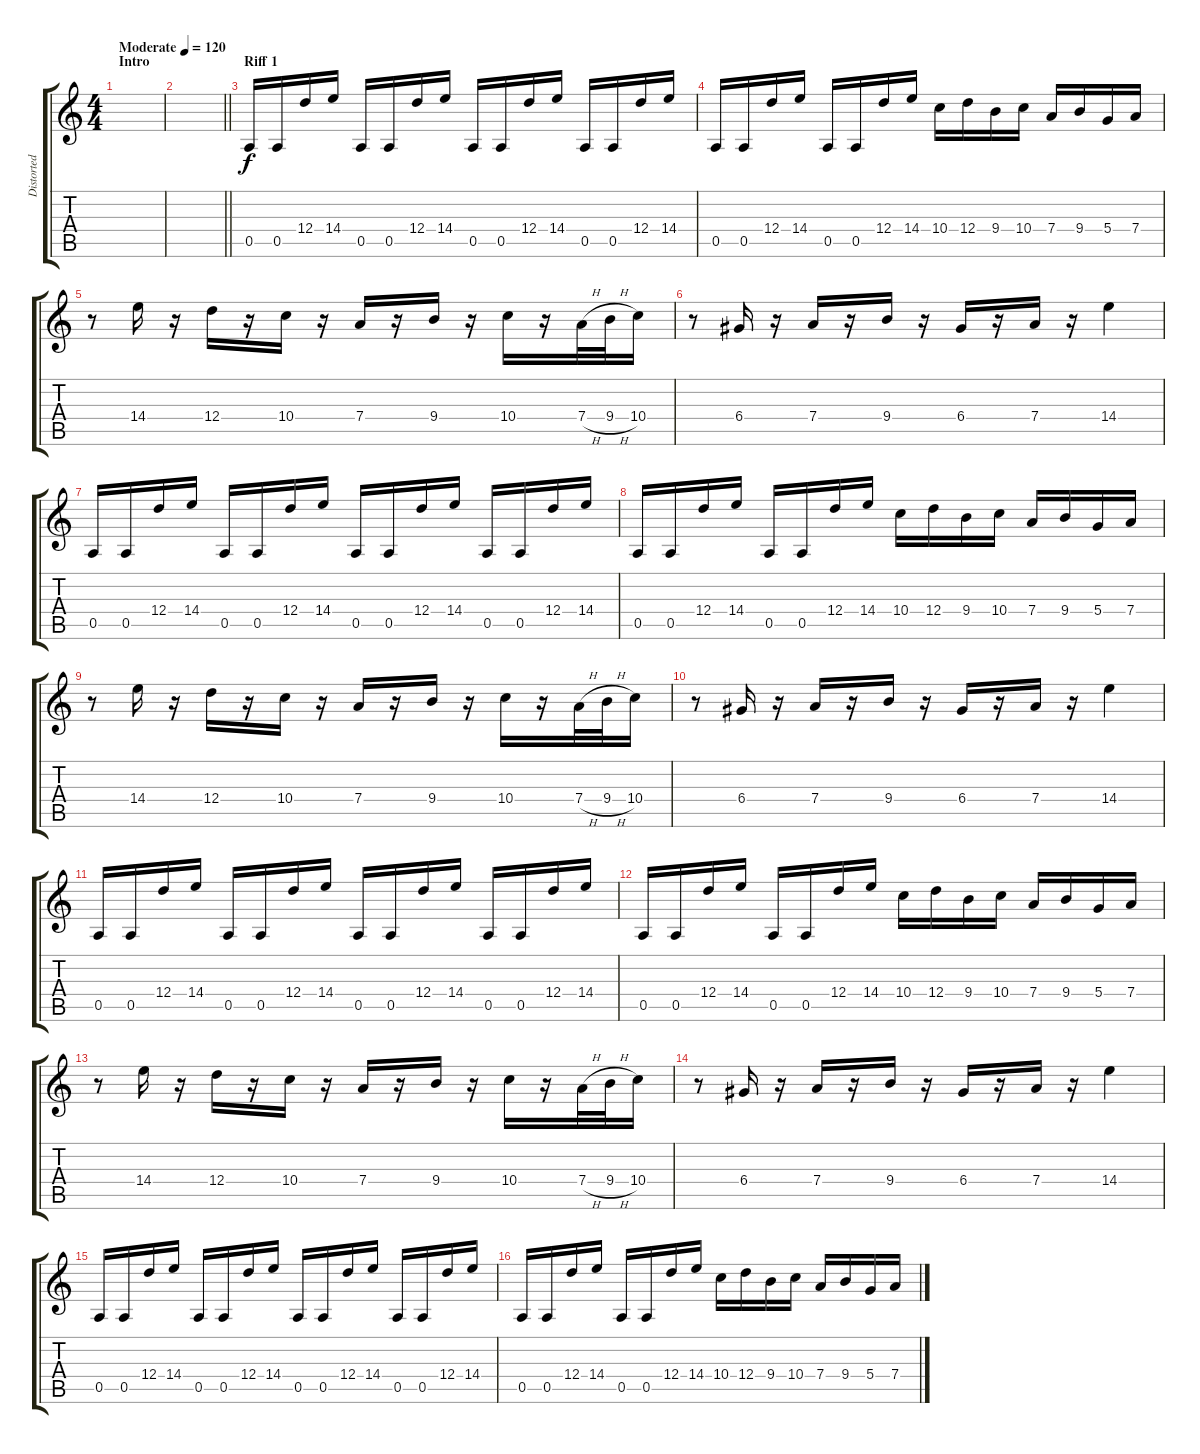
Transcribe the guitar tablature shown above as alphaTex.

\track ("Distorted Lead" "Distorted ") {instrument distortionguitar}
\staff {score tabs}
\tuning (E4 B3 G3 D3 A2 E2) {hide}
\ts (4 4)
\section ("" "Intro")
\tempo (120 "Moderate")
\clef g2
\ks c
|
\barLineRight lightlight
|
\section ("" "Riff 1")
0.5.16 0.5.16 12.4.16 14.4.16 0.5.16 0.5.16 12.4.16 14.4.16 0.5.16 0.5.16 12.4.16 14.4.16 0.5.16 0.5.16 12.4.16 14.4.16 |
0.5.16 0.5.16 12.4.16 14.4.16 0.5.16 0.5.16 12.4.16 14.4.16 10.4.16 12.4.16 9.4.16 10.4.16 7.4.16 9.4.16 5.4.16 7.4.16 |
r.8 14.4.16 r.16 12.4.16 r.16 10.4.16 r.16 7.4.16 r.16 9.4.16 r.16 10.4.16 r.16 7.4{h}.32 9.4{h}.32 10.4.16 |
r.8 6.4.16 r.16 7.4.16 r.16 9.4.16 r.16 6.4.16 r.16 7.4.16 r.16 14.4.4 |
0.5.16 0.5.16 12.4.16 14.4.16 0.5.16 0.5.16 12.4.16 14.4.16 0.5.16 0.5.16 12.4.16 14.4.16 0.5.16 0.5.16 12.4.16 14.4.16 |
0.5.16 0.5.16 12.4.16 14.4.16 0.5.16 0.5.16 12.4.16 14.4.16 10.4.16 12.4.16 9.4.16 10.4.16 7.4.16 9.4.16 5.4.16 7.4.16 |
r.8 14.4.16 r.16 12.4.16 r.16 10.4.16 r.16 7.4.16 r.16 9.4.16 r.16 10.4.16 r.16 7.4{h}.32 9.4{h}.32 10.4.16 |
r.8 6.4.16 r.16 7.4.16 r.16 9.4.16 r.16 6.4.16 r.16 7.4.16 r.16 14.4.4 |
0.5.16 0.5.16 12.4.16 14.4.16 0.5.16 0.5.16 12.4.16 14.4.16 0.5.16 0.5.16 12.4.16 14.4.16 0.5.16 0.5.16 12.4.16 14.4.16 |
0.5.16 0.5.16 12.4.16 14.4.16 0.5.16 0.5.16 12.4.16 14.4.16 10.4.16 12.4.16 9.4.16 10.4.16 7.4.16 9.4.16 5.4.16 7.4.16 |
r.8 14.4.16 r.16 12.4.16 r.16 10.4.16 r.16 7.4.16 r.16 9.4.16 r.16 10.4.16 r.16 7.4{h}.32 9.4{h}.32 10.4.16 |
r.8 6.4.16 r.16 7.4.16 r.16 9.4.16 r.16 6.4.16 r.16 7.4.16 r.16 14.4.4 |
0.5.16 0.5.16 12.4.16 14.4.16 0.5.16 0.5.16 12.4.16 14.4.16 0.5.16 0.5.16 12.4.16 14.4.16 0.5.16 0.5.16 12.4.16 14.4.16 |
0.5.16 0.5.16 12.4.16 14.4.16 0.5.16 0.5.16 12.4.16 14.4.16 10.4.16 12.4.16 9.4.16 10.4.16 7.4.16 9.4.16 5.4.16 7.4.16
